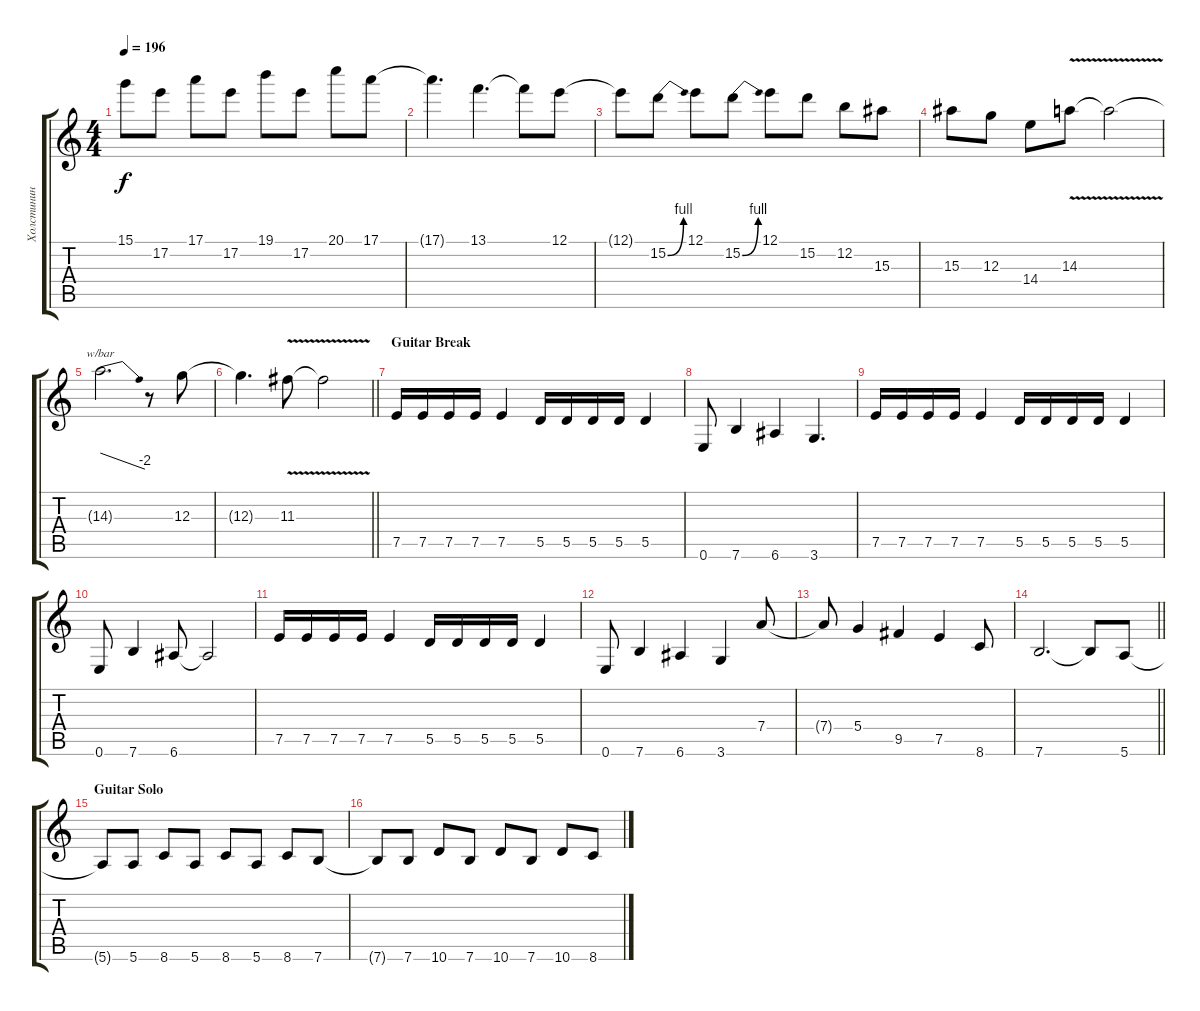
\track ("Холстинин" "Холстинин") {instrument overdrivenguitar}
\staff {score tabs}
\tuning (E4 B3 G3 D3 A2 E2) {hide}
\ts (4 4)
\tempo 196
\clef g2
\ks c
15.1{t}.8{dy f} 17.2.8 17.1.8 17.2.8 19.1.8 17.2.8 20.1.8 17.1.8 |
17.1{t}.4{d} 13.1.4{d} 13.1{t}.8 12.1.8 |
12.1{t}.8 15.2{be (bend 0 0 60 4)}.8 12.1.8 15.2{be (bend 0 0 60 4)}.8 12.1.8 15.2.8 12.2.8 15.3.8 |
15.3.8 12.3.8 14.4.8 14.3{v}.8 14.3{t}.2 |
14.3{t}.2{d tbe (dive default 0 0 60 -8)} r.8 12.3.8 |
\barLineRight lightlight
12.3{t}.4{d} 11.3{v}.8 11.3{t}.2 |
\section ("" "Guitar Break")
7.5.16 7.5.16 7.5.16 7.5.16 7.5.4 5.5.16 5.5.16 5.5.16 5.5.16 5.5.4 |
0.6.8 7.6.4 6.6.4 3.6.4{d} |
7.5.16 7.5.16 7.5.16 7.5.16 7.5.4 5.5.16 5.5.16 5.5.16 5.5.16 5.5.4 |
0.6.8 7.6.4 6.6.8 6.6{t}.2 |
7.5.16 7.5.16 7.5.16 7.5.16 7.5.4 5.5.16 5.5.16 5.5.16 5.5.16 5.5.4 |
0.6.8 7.6.4 6.6.4 3.6.4 7.4.8 |
7.4{t}.8 5.4.4 9.5.4 7.5.4 8.6.8 |
\barLineRight lightlight
7.6.2{d} 7.6{t}.8 5.6.8 |
\section ("" "Guitar Solo")
5.6{t}.8 5.6.8 8.6.8 5.6.8 8.6.8 5.6.8 8.6.8 7.6.8 |
7.6{t}.8 7.6.8 10.6.8 7.6.8 10.6.8 7.6.8 10.6.8 8.6.8
